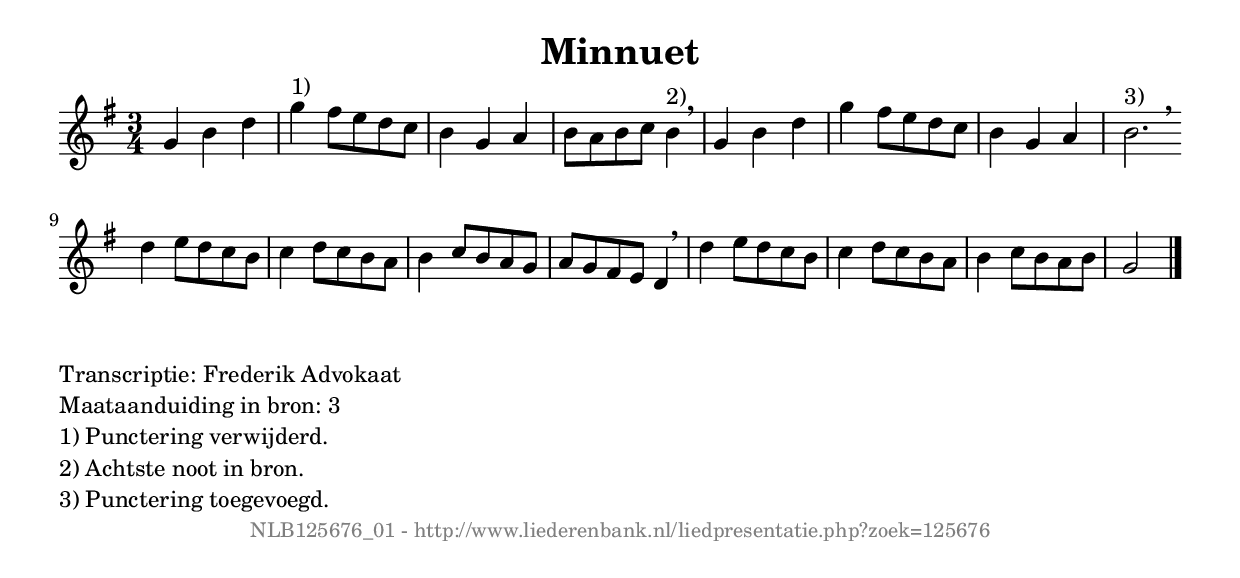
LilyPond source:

%
% produced by wce2krn 1.64 (7 June 2014)
%
\version"2.16"
#(append! paper-alist '(("long" . (cons (* 210 mm) (* 2000 mm)))))
#(set-default-paper-size "long")
sb = {\breathe}
mBreak = {\breathe }
bBreak = {\breathe }
x = {\once\override NoteHead #'style = #'cross }
gl=\glissando
itime={\override Staff.TimeSignature #'stencil = ##f }
ficta = {\once\set suggestAccidentals = ##t}
fine = {\once\override Score.RehearsalMark #'self-alignment-X = #1 \mark \markup {\italic{Fine}}}
dc = {\once\override Score.RehearsalMark #'self-alignment-X = #1 \mark \markup {\italic{D.C.}}}
dcf = {\once\override Score.RehearsalMark #'self-alignment-X = #1 \mark \markup {\italic{D.C. al Fine}}}
dcc = {\once\override Score.RehearsalMark #'self-alignment-X = #1 \mark \markup {\italic{D.C. al Coda}}}
ds = {\once\override Score.RehearsalMark #'self-alignment-X = #1 \mark \markup {\italic{D.S.}}}
dsf = {\once\override Score.RehearsalMark #'self-alignment-X = #1 \mark \markup {\italic{D.S. al Fine}}}
dsc = {\once\override Score.RehearsalMark #'self-alignment-X = #1 \mark \markup {\italic{D.S. al Coda}}}
pv = {\set Score.repeatCommands = #'((volta "1"))}
sv = {\set Score.repeatCommands = #'((volta "2"))}
tv = {\set Score.repeatCommands = #'((volta "3"))}
qv = {\set Score.repeatCommands = #'((volta "4"))}
xv = {\set Score.repeatCommands = #'((volta #f))}
\header{ tagline = ""
title = "Minnuet"
}
\score {{
\key g \major
\relative g'
{
\set melismaBusyProperties = #'()
\time 3/4
\tempo 4=120
\override Score.MetronomeMark #'transparent = ##t
\override Score.RehearsalMark #'break-visibility = #(vector #t #t #f)
g4 b d g^"1)" fis8 e d c b4 g a b8 a b c b4^"2)" \sb g4 b d g fis8 e d c b4 g a b2.^"3)" \bar ":|" \bBreak
d4 e8 d c b c4 d8 c b a b4 c8 b a g a g fis e d4 \sb d'4 e8 d c b c4 d8 c b a b4 c8 b a b g2 \bar "|."
 }}
 \midi { }
 \layout {
            indent = 0.0\cm
}
}
\markup { \wordwrap-string #" 
Transcriptie: Frederik Advokaat

Maataanduiding in bron: 3

1) Punctering verwijderd.

2) Achtste noot in bron.

3) Punctering toegevoegd.
"}
\markup { \vspace #0 } \markup { \with-color #grey \fill-line { \center-column { \smaller "NLB125676_01 - http://www.liederenbank.nl/liedpresentatie.php?zoek=125676" } } }
